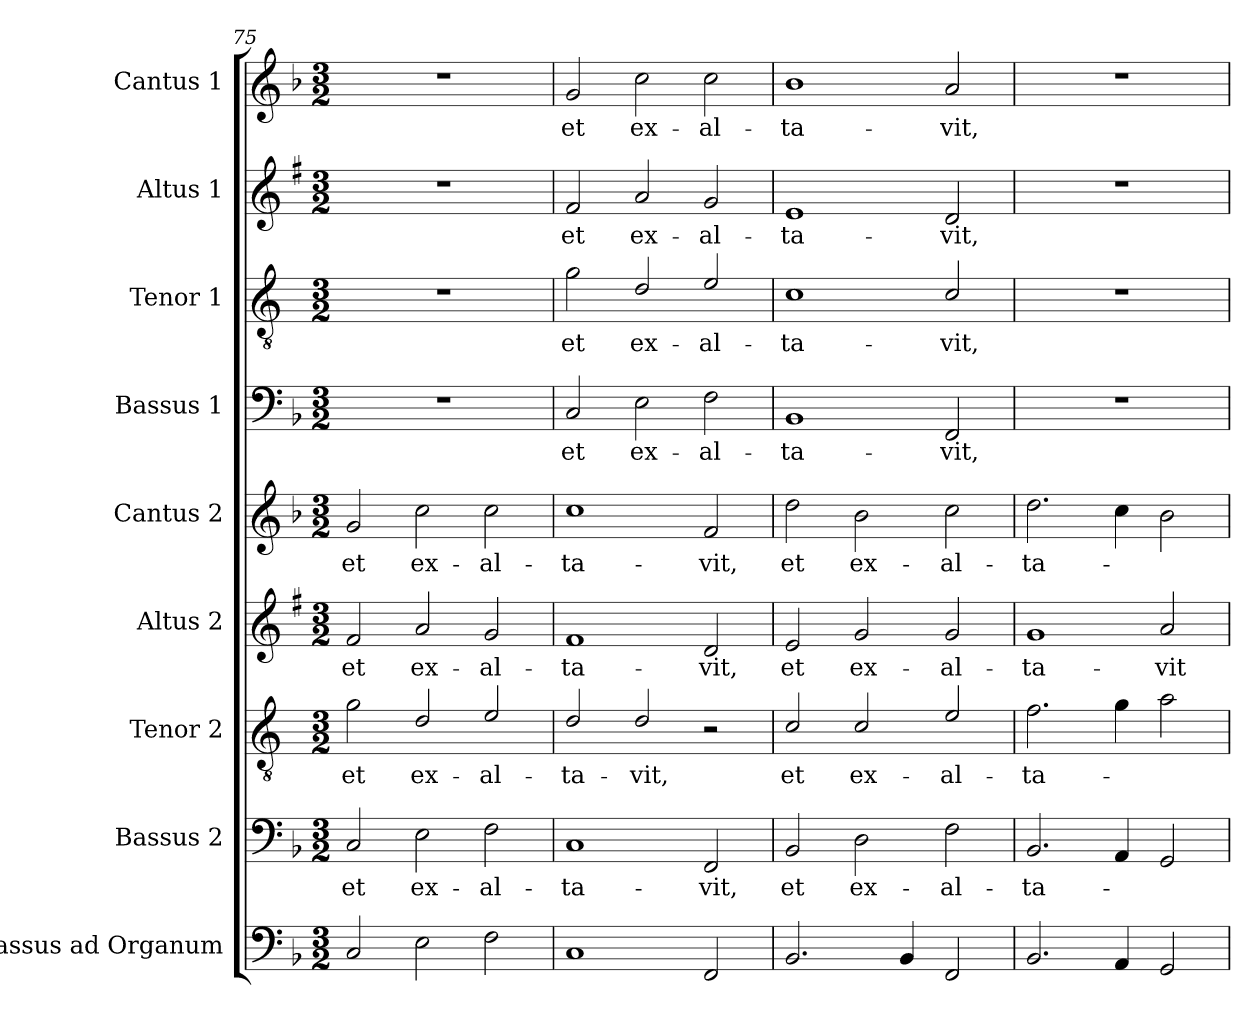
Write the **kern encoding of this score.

**kern	**kern	**text	**kern	**text	**kern	**text	**kern	**text	**kern	**text	**kern	**text	**kern	**text	**kern	**text
*part9	*part8	*part8	*part7	*part7	*part6	*part6	*part5	*part5	*part4	*part4	*part3	*part3	*part2	*part2	*part1	*part1
*staff9	*staff8	*staff8	*staff7	*staff7	*staff6	*staff6	*staff5	*staff5	*staff4	*staff4	*staff3	*staff3	*staff2	*staff2	*staff1	*staff1
*I"Bassus ad Organum	*I"Bassus 2	*	*I"Tenor 2	*	*I"Altus 2	*	*I"Cantus 2	*	*I"Bassus 1	*	*I"Tenor 1	*	*I"Altus 1	*	*I"Cantus 1	*
*I'Org	*I'B2	*	*I'T2	*	*I'A2	*	*I'C2	*	*I'B1	*	*I'T1	*	*I'A1	*	*I'C1	*
*clefF4	*clefF4	*	*clefGv2	*	*clefG2	*	*clefG2	*	*clefF4	*	*clefGv2	*	*clefG2	*	*clefG2	*
*	*	*	*ITrd4c7	*	*ITrd1c2	*	*	*	*	*	*ITrd4c7	*	*ITrd1c2	*	*	*
*k[b-]	*k[b-]	*	*k[b-]	*	*k[b-]	*	*k[b-]	*	*k[b-]	*	*k[b-]	*	*k[b-]	*	*k[b-]	*
*F:	*F:	*	*F:	*	*F:	*	*F:	*	*F:	*	*F:	*	*F:	*	*F:	*
*M3/2	*M3/2	*	*M3/2	*	*M3/2	*	*M3/2	*	*M3/2	*	*M3/2	*	*M3/2	*	*M3/2	*
=75	=75	=75	=75	=75	=75	=75	=75	=75	=75	=75	=75	=75	=75	=75	=75	=75
!	!	!LO:LY:b	!	!LO:LY:b	!	!LO:LY:b	!	!LO:LY:b	!	!	!	!	!	!	!	!
2C/	2C/	et	2c\	et	2e/	et	2g/	et	1.r	.	1.r	.	1.r	.	1.r	.
!	!	!LO:LY:b	!	!LO:LY:b	!	!LO:LY:b	!	!LO:LY:b	!	!	!	!	!	!	!	!
2E\	2E\	ex-	2G/	ex-	2g/	ex-	2cc\	ex-	.	.	.	.	.	.	.	.
!	!	!LO:LY:b	!	!LO:LY:b	!	!LO:LY:b	!	!LO:LY:b	!	!	!	!	!	!	!	!
2F\	2F\	-al-	2A/	-al-	2f/	-al-	2cc\	-al-	.	.	.	.	.	.	.	.
=76	=76	=76	=76	=76	=76	=76	=76	=76	=76	=76	=76	=76	=76	=76	=76	=76
!	!	!LO:LY:b	!	!LO:LY:b	!	!LO:LY:b	!	!LO:LY:b	!	!LO:LY:b	!	!LO:LY:b	!	!LO:LY:b	!	!LO:LY:b
1C	1C	-ta-	2G/	-ta-	1e	-ta-	1cc	-ta-	2C/	et	2c\	et	2e/	et	2g/	et
!	!	!	!	!LO:LY:b	!	!	!	!	!	!LO:LY:b	!	!LO:LY:b	!	!LO:LY:b	!	!LO:LY:b
.	.	.	2G/	-vit,	.	.	.	.	2E\	ex-	2G/	ex-	2g/	ex-	2cc\	ex-
!	!	!LO:LY:b	!	!	!	!LO:LY:b	!	!LO:LY:b	!	!LO:LY:b	!	!LO:LY:b	!	!LO:LY:b	!	!LO:LY:b
2FF/	2FF/	-vit,	2r	.	2c/	-vit,	2f/	-vit,	2F\	-al-	2A/	-al-	2f/	-al-	2cc\	-al-
=77	=77	=77	=77	=77	=77	=77	=77	=77	=77	=77	=77	=77	=77	=77	=77	=77
!	!	!LO:LY:b	!	!LO:LY:b	!	!LO:LY:b	!	!LO:LY:b	!	!LO:LY:b	!	!LO:LY:b	!	!LO:LY:b	!	!LO:LY:b
2.BB-/	2BB-/	et	2F/	et	2d/	et	2dd\	et	1BB-	-ta-	1F	-ta-	1d	-ta-	1b-	-ta-
!	!	!LO:LY:b	!	!LO:LY:b	!	!LO:LY:b	!	!LO:LY:b	!	!	!	!	!	!	!	!
.	2D\	ex-	2F/	ex-	2f/	ex-	2b-\	ex-	.	.	.	.	.	.	.	.
4BB-/	.	.	.	.	.	.	.	.	.	.	.	.	.	.	.	.
!	!	!LO:LY:b	!	!LO:LY:b	!	!LO:LY:b	!	!LO:LY:b	!	!LO:LY:b	!	!LO:LY:b	!	!LO:LY:b	!	!LO:LY:b
2FF/	2F\	-al-	2A/	-al-	2f/	-al-	2cc\	-al-	2FF/	-vit,	2F/	-vit,	2c/	-vit,	2a/	-vit,
!!LO:PB:g=z
=78	=78	=78	=78	=78	=78	=78	=78	=78	=78	=78	=78	=78	=78	=78	=78	=78
!	!	!LO:LY:b	!	!LO:LY:b	!	!LO:LY:b	!	!LO:LY:b	!	!	!	!	!	!	!	!
2.BB-/	2.BB-/	-ta-	2.B-\	-ta-	1f	-ta-	2.dd\	-ta-	1.r	.	1.r	.	1.r	.	1.r	.
4AA/	4AA/	.	4c\	.	.	.	4cc\	.	.	.	.	.	.	.	.	.
!	!	!	!	!	!	!LO:LY:b	!	!	!	!	!	!	!	!	!	!
2GG/	2GG/	.	2d\	.	2g/	-vit	2b-\	.	.	.	.	.	.	.	.	.
=	=	=	=	=	=	=	=	=	=	=	=	=	=	=	=	=
*-	*-	*-	*-	*-	*-	*-	*-	*-	*-	*-	*-	*-	*-	*-	*-	*-
